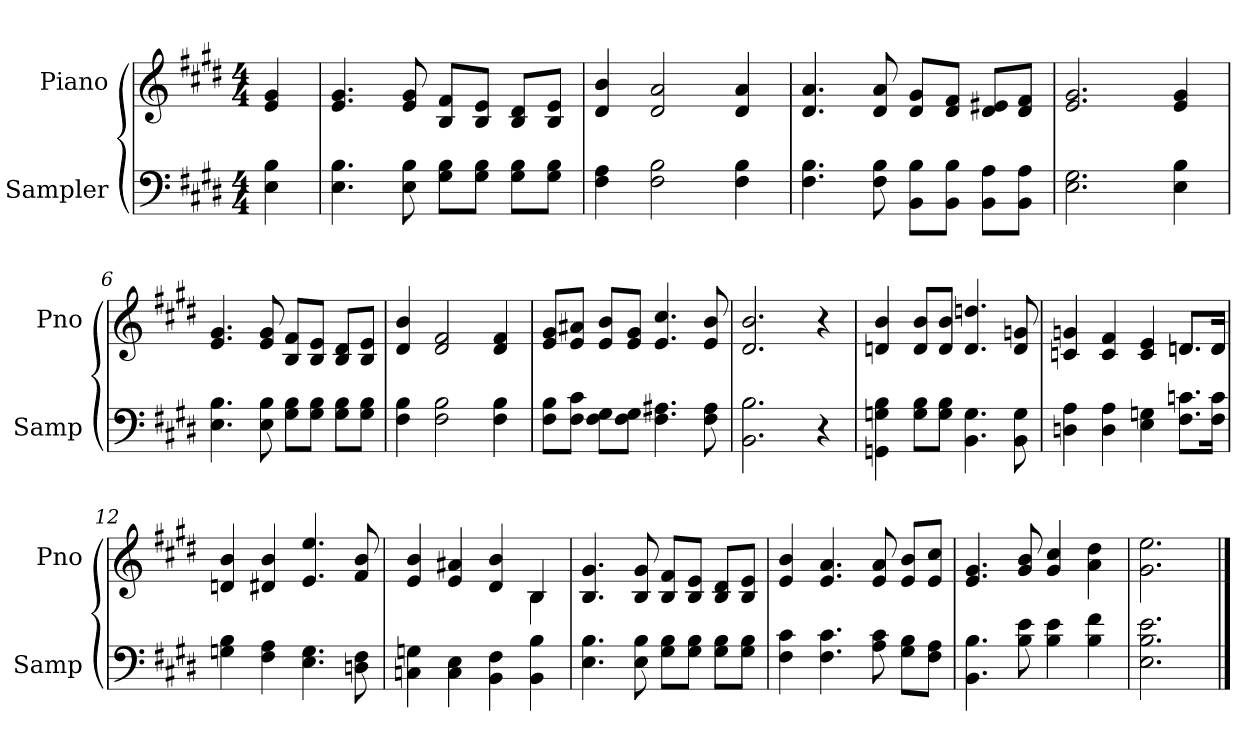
**kern	**kern
*part2	*part1
*staff2	*staff1
*I"Sampler	*I"Piano
*I'Samp	*I'Pno
*clefF4	*clefG2
*k[f#c#g#d#]	*k[f#c#g#d#]
*E:	*E:
*M4/4	*M4/4
=1	=1
4E 4B	4e 4g#
=2	=2
4.E 4.B	4.e 4.g#
8E 8B	8e 8g#
8G#\ 8B\L	8B/ 8f#/L
8G#\ 8B\J	8B/ 8e/J
8G#\ 8B\L	8B/ 8d#/L
8G#\ 8B\J	8B/ 8e/J
=3	=3
4F# 4A	4d# 4b
2F# 2B	2d# 2a
4F# 4B	4d# 4a
=4	=4
4.F# 4.B	4.d# 4.a
8F# 8B	8d# 8a
8BB\ 8B\L	8d#/ 8g#/L
8BB\ 8B\J	8d#/ 8f#/J
8BB\ 8A\L	8d#/ 8e#X/L
8BB\ 8A\J	8d#/ 8f#/J
=5	=5
2.E 2.G#	2.e 2.g#
4E 4B	4e 4g#
=6	=6
4.E 4.B	4.e 4.g#
8E 8B	8e 8g#
8G#\ 8B\L	8B/ 8f#/L
8G#\ 8B\J	8B/ 8e/J
8G#\ 8B\L	8B/ 8d#/L
8G#\ 8B\J	8B/ 8e/J
=7	=7
4F# 4B	4d# 4b
2F# 2B	2d# 2f#
4F# 4B	4d# 4f#
=8	=8
8F#\ 8B\L	8e/ 8g#/L
8F#\ 8c#\J	8e/ 8a#X/J
8F#\ 8G#\L	8e/ 8b/L
8F#\ 8G#\J	8e/ 8g#/J
4.F# 4.A#X	4.e 4.cc#
8F# 8A#	8e 8b
=9	=9
2.BB 2.B	2.d# 2.b
4r	4r
=10	=10
4GGn 4Gn 4B	4dn 4b
8G\ 8B\L	8d/ 8b/L
8G\ 8B\J	8d/ 8b/J
4.BB 4.G	4.d 4.ddn
8BB 8G	8d 8gn
=11	=11
*	*^
4Dn 4A	4cn 4gn	2.ryy
4D 4A	4c 4f#	.
4E 4Gn	4c 4e	.
8.F#\ 8.cn\L	8.dn/L	8.dn/L
16F#\ 16c\Jk	16d/Jk	16d/Jk
*	*v	*v
=12	=12
4Gn 4B	4dn 4b
4F# 4A	4d#X 4b
4.E 4.G	4.e 4.ee
8Dn 8F#	8f# 8b
=13	=13
*	*^
4Cn 4Gn	4e 4b	2.ryy
4C 4E	4e 4a#X	.
4BB 4F#	4d# 4b	.
4BB 4B	4B/	4B
*	*v	*v
=14	=14
4.E 4.B	4.B 4.g#
8E 8B	8B 8g#
8G#\ 8B\L	8B/ 8f#/L
8G#\ 8B\J	8B/ 8e/J
8G#\ 8B\L	8B/ 8d#/L
8G#\ 8B\J	8B/ 8e/J
=15	=15
4F# 4c#	4e 4b
4.F# 4.c#	4.e 4.a
8A 8c#	8e 8a
8G#\ 8B\L	8e/ 8b/L
8F#\ 8A\J	8e/ 8cc#/J
=16	=16
4.BB 4.B	4.e 4.g#
8B 8e	8g# 8b
4B 4e	4g# 4cc#
4B 4f#	4a 4dd#
=17	=17
2.E 2.B 2.e	2.g# 2.ee
==	==
*-	*-
